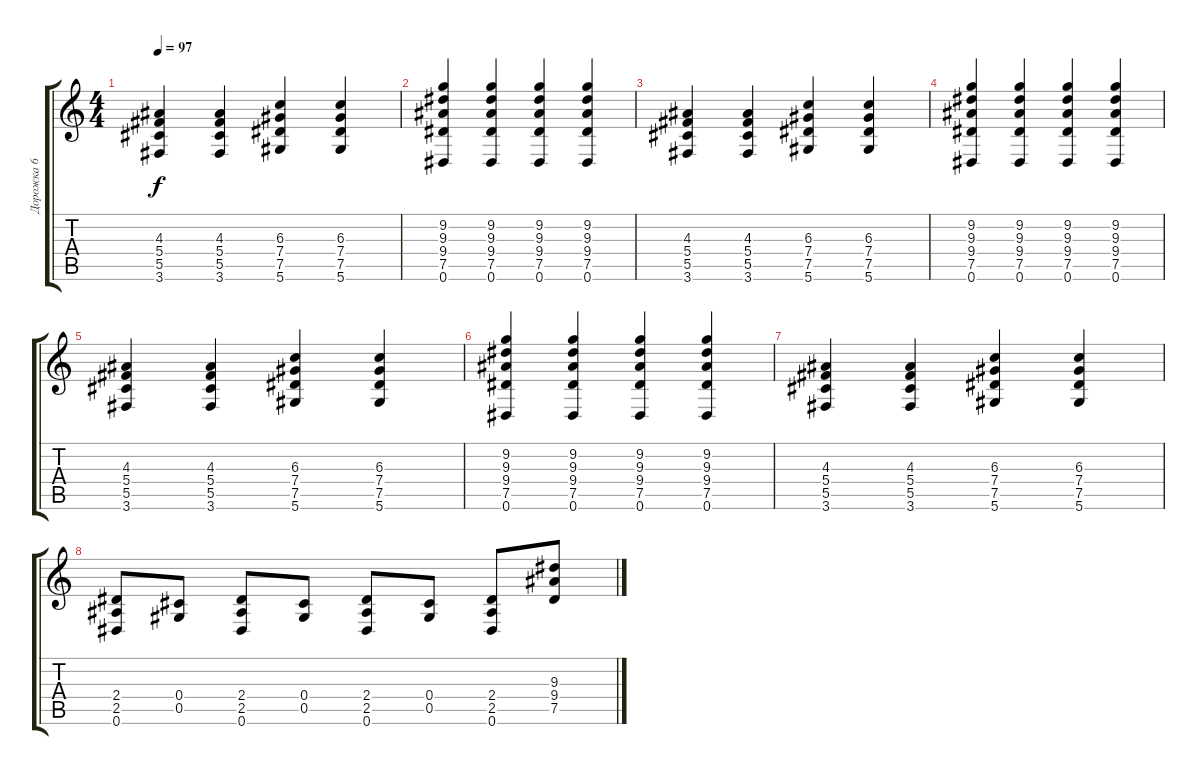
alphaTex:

\track ("Дорожка 6" "Дорожка 6") {instrument overdrivenguitar}
\staff {score tabs}
\tuning (Eb4 Bb3 Gb3 Db3 Ab2 Eb2) {hide}
\ts (4 4)
\tempo 97
\clef g2
\ks c
(4.3 5.4 5.5 3.6).4{dy f} (4.3 5.4 5.5 3.6).4 (6.3 7.4 7.5 5.6).4 (6.3 7.4 7.5 5.6).4 |
(9.2 9.3 9.4 7.5 0.6).4 (9.2 9.3 9.4 7.5 0.6).4 (9.2 9.3 9.4 7.5 0.6).4 (9.2 9.3 9.4 7.5 0.6).4 |
(4.3 5.4 5.5 3.6).4 (4.3 5.4 5.5 3.6).4 (6.3 7.4 7.5 5.6).4 (6.3 7.4 7.5 5.6).4 |
(9.2 9.3 9.4 7.5 0.6).4 (9.2 9.3 9.4 7.5 0.6).4 (9.2 9.3 9.4 7.5 0.6).4 (9.2 9.3 9.4 7.5 0.6).4 |
(4.3 5.4 5.5 3.6).4 (4.3 5.4 5.5 3.6).4 (6.3 7.4 7.5 5.6).4 (6.3 7.4 7.5 5.6).4 |
(9.2 9.3 9.4 7.5 0.6).4 (9.2 9.3 9.4 7.5 0.6).4 (9.2 9.3 9.4 7.5 0.6).4 (9.2 9.3 9.4 7.5 0.6).4 |
(4.3 5.4 5.5 3.6).4 (4.3 5.4 5.5 3.6).4 (6.3 7.4 7.5 5.6).4 (6.3 7.4 7.5 5.6).4 |
(2.4 2.5 0.6).8 (0.4 0.5).8 (2.4 2.5 0.6).8 (0.4 0.5).8 (2.4 2.5 0.6).8 (0.4 0.5).8 (2.4 2.5 0.6).8 (9.3 9.4 7.5).8
